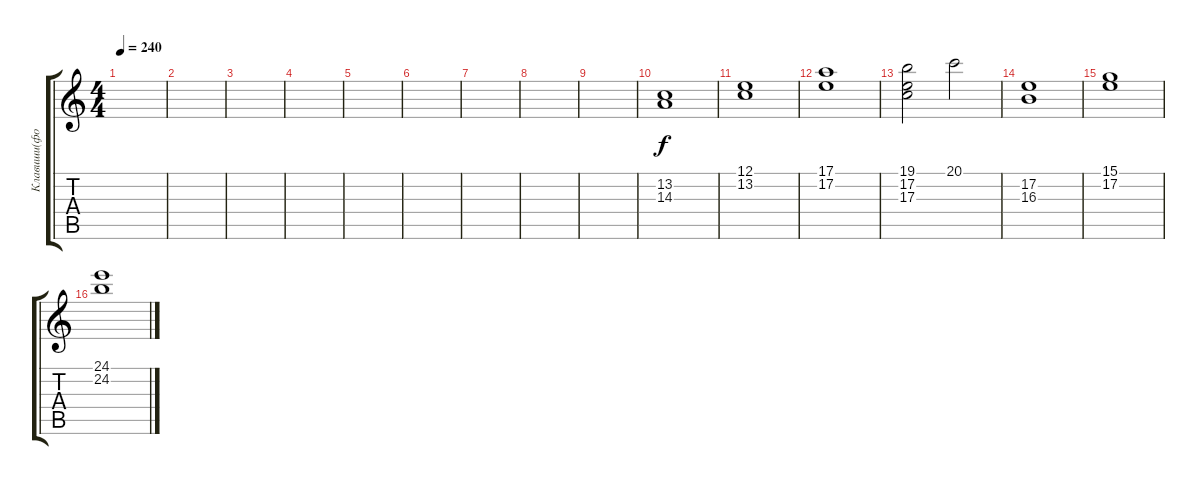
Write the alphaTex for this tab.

\track ("Клавиши(фон)" "Клавиши(фо") {instrument synthstrings2}
\staff {score tabs}
\tuning (E4 B3 G3 D3 A2 E2) {hide}
\ts (4 4)
\tempo 240
\clef g2
\ks c
|
|
|
|
|
|
|
|
|
(13.2 14.3).1 |
(12.1 13.2).1 |
(17.1 17.2).1 |
(19.1 17.2 17.3).2 20.1.2 |
(17.2 16.3).1 |
(15.1 17.2).1 |
(24.1 24.2).1
